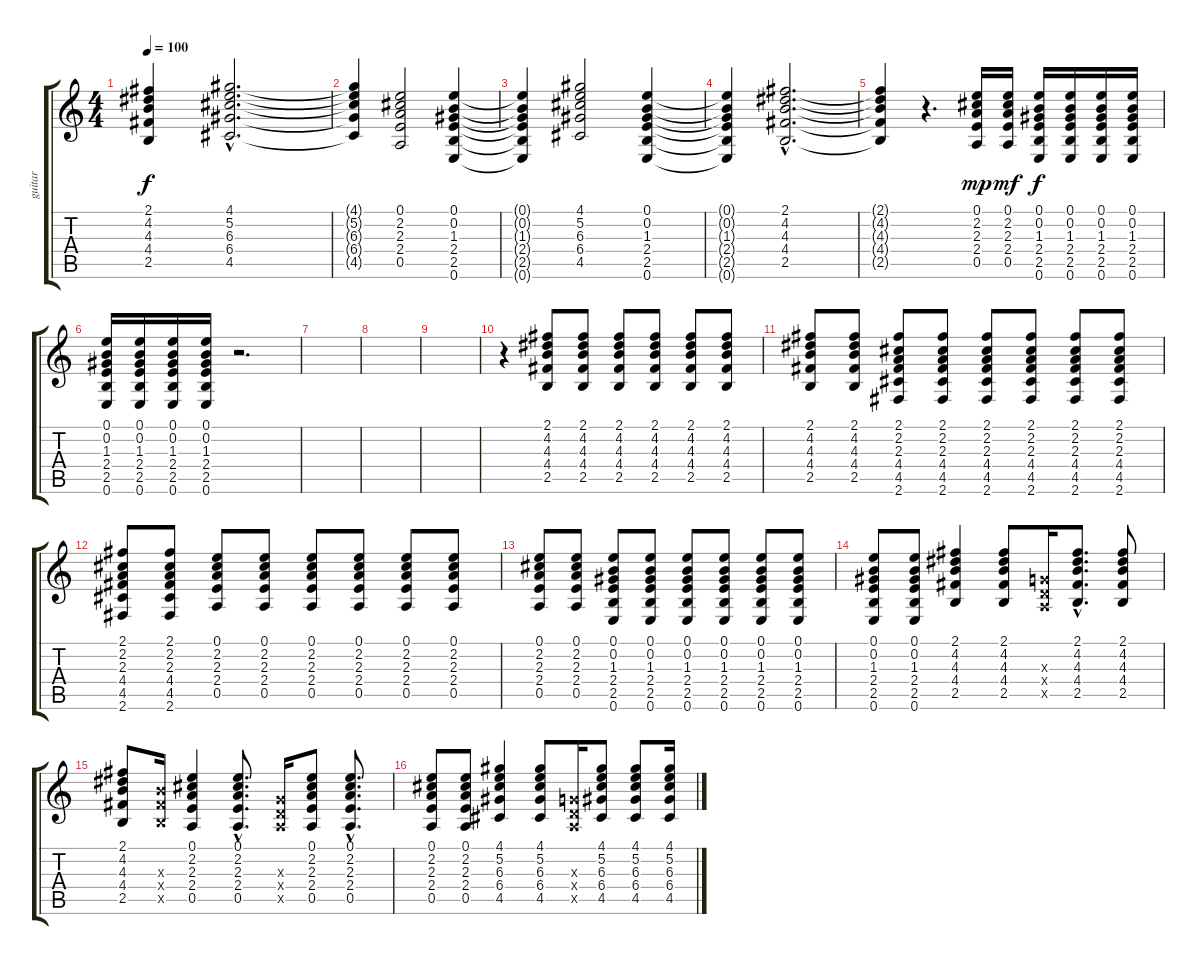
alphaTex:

\track ("guitar" "guitar") {instrument distortionguitar}
\staff {score tabs}
\tuning (E4 B3 G3 D3 A2 E2) {hide}
\ts (4 4)
\tempo 100
\clef g2
\ks c
(2.1{t} 4.2{t} 4.3{t} 4.4{t} 2.5{t}).4{dy f} (4.1{hac} 5.2{hac} 6.3{hac} 6.4{hac} 4.5{hac}).2{d} |
(4.1{t} 5.2{t} 6.3{t} 6.4{t} 4.5{t}).4 (0.1 2.2 2.3 2.4 0.5).2 (0.1 0.2 1.3 2.4 2.5 0.6).4 |
(0.1{t} 0.2{t} 1.3{t} 2.4{t} 2.5{t} 0.6{t}).4 (4.1 5.2 6.3 6.4 4.5).2 (0.1 0.2 1.3 2.4 2.5 0.6).4 |
(0.1{t} 0.2{t} 1.3{t} 2.4{t} 2.5{t} 0.6{t}).4 (2.1{hac} 4.2{hac} 4.3{hac} 4.4{hac} 2.5{hac}).2{d} |
(2.1{t} 4.2{t} 4.3{t} 4.4{t} 2.5{t}).4 r.4{d} (0.1 2.2 2.3 2.4 0.5).16{dy mp} (0.1 2.2 2.3 2.4 0.5).16{dy mf} (0.1 0.2 1.3 2.4 2.5 0.6).16{dy f} (0.1 0.2 1.3 2.4 2.5 0.6).16 (0.1 0.2 1.3 2.4 2.5 0.6).16 (0.1 0.2 1.3 2.4 2.5 0.6).16 |
(0.1 0.2 1.3 2.4 2.5 0.6).16 (0.1 0.2 1.3 2.4 2.5 0.6).16 (0.1 0.2 1.3 2.4 2.5 0.6).16 (0.1 0.2 1.3 2.4 2.5 0.6).16 r.2{d} |
|
|
|
r.4 (2.1 4.2 4.3 4.4 2.5).8 (2.1 4.2 4.3 4.4 2.5).8 (2.1 4.2 4.3 4.4 2.5).8 (2.1 4.2 4.3 4.4 2.5).8 (2.1 4.2 4.3 4.4 2.5).8 (2.1 4.2 4.3 4.4 2.5).8 |
(2.1 4.2 4.3 4.4 2.5).8 (2.1 4.2 4.3 4.4 2.5).8 (2.1 2.2 2.3 4.4 4.5 2.6).8 (2.1 2.2 2.3 4.4 4.5 2.6).8 (2.1 2.2 2.3 4.4 4.5 2.6).8 (2.1 2.2 2.3 4.4 4.5 2.6).8 (2.1 2.2 2.3 4.4 4.5 2.6).8 (2.1 2.2 2.3 4.4 4.5 2.6).8 |
(2.1 2.2 2.3 4.4 4.5 2.6).8 (2.1 2.2 2.3 4.4 4.5 2.6).8 (0.1 2.2 2.3 2.4 0.5).8 (0.1 2.2 2.3 2.4 0.5).8 (0.1 2.2 2.3 2.4 0.5).8 (0.1 2.2 2.3 2.4 0.5).8 (0.1 2.2 2.3 2.4 0.5).8 (0.1 2.2 2.3 2.4 0.5).8 |
(0.1 2.2 2.3 2.4 0.5).8 (0.1 2.2 2.3 2.4 0.5).8 (0.1 0.2 1.3 2.4 2.5 0.6).8 (0.1 0.2 1.3 2.4 2.5 0.6).8 (0.1 0.2 1.3 2.4 2.5 0.6).8 (0.1 0.2 1.3 2.4 2.5 0.6).8 (0.1 0.2 1.3 2.4 2.5 0.6).8 (0.1 0.2 1.3 2.4 2.5 0.6).8 |
(0.1 0.2 1.3 2.4 2.5 0.6).8 (0.1 0.2 1.3 2.4 2.5 0.6).8 (2.1 4.2 4.3 4.4 2.5).4 (2.1 4.2 4.3 4.4 2.5).8 (0.3{x} 0.4{x} 0.5{x}).16 (2.1{hac} 4.2{hac} 4.3{hac} 4.4{hac} 2.5{hac}).8{d} (2.1 4.2 4.3 4.4 2.5).8 |
(2.1 4.2 4.3 4.4 2.5).8 (4.3{x} 4.4{x} 2.5{x}).16 (0.1 2.2 2.3 2.4 0.5).4 (0.1{hac} 2.2{hac} 2.3{hac} 2.4{hac} 0.5{hac}).8{d} (0.3{x} 0.4{x} 0.5{x}).16 (0.1 2.2 2.3 2.4 0.5).8 (0.1{hac} 2.2{hac} 2.3{hac} 2.4{hac} 0.5{hac}).8{d} |
(0.1 2.2 2.3 2.4 0.5).8 (0.1 2.2 2.3 2.4 0.5).8 (4.1 5.2 6.3 6.4 4.5).4 (4.1 5.2 6.3 6.4 4.5).8 (0.3{x} 0.4{x} 0.5{x}).16 (4.1 5.2 6.3 6.4 4.5).8 (4.1 5.2 6.3 6.4 4.5).8 (4.1 5.2 6.3 6.4 4.5).16
